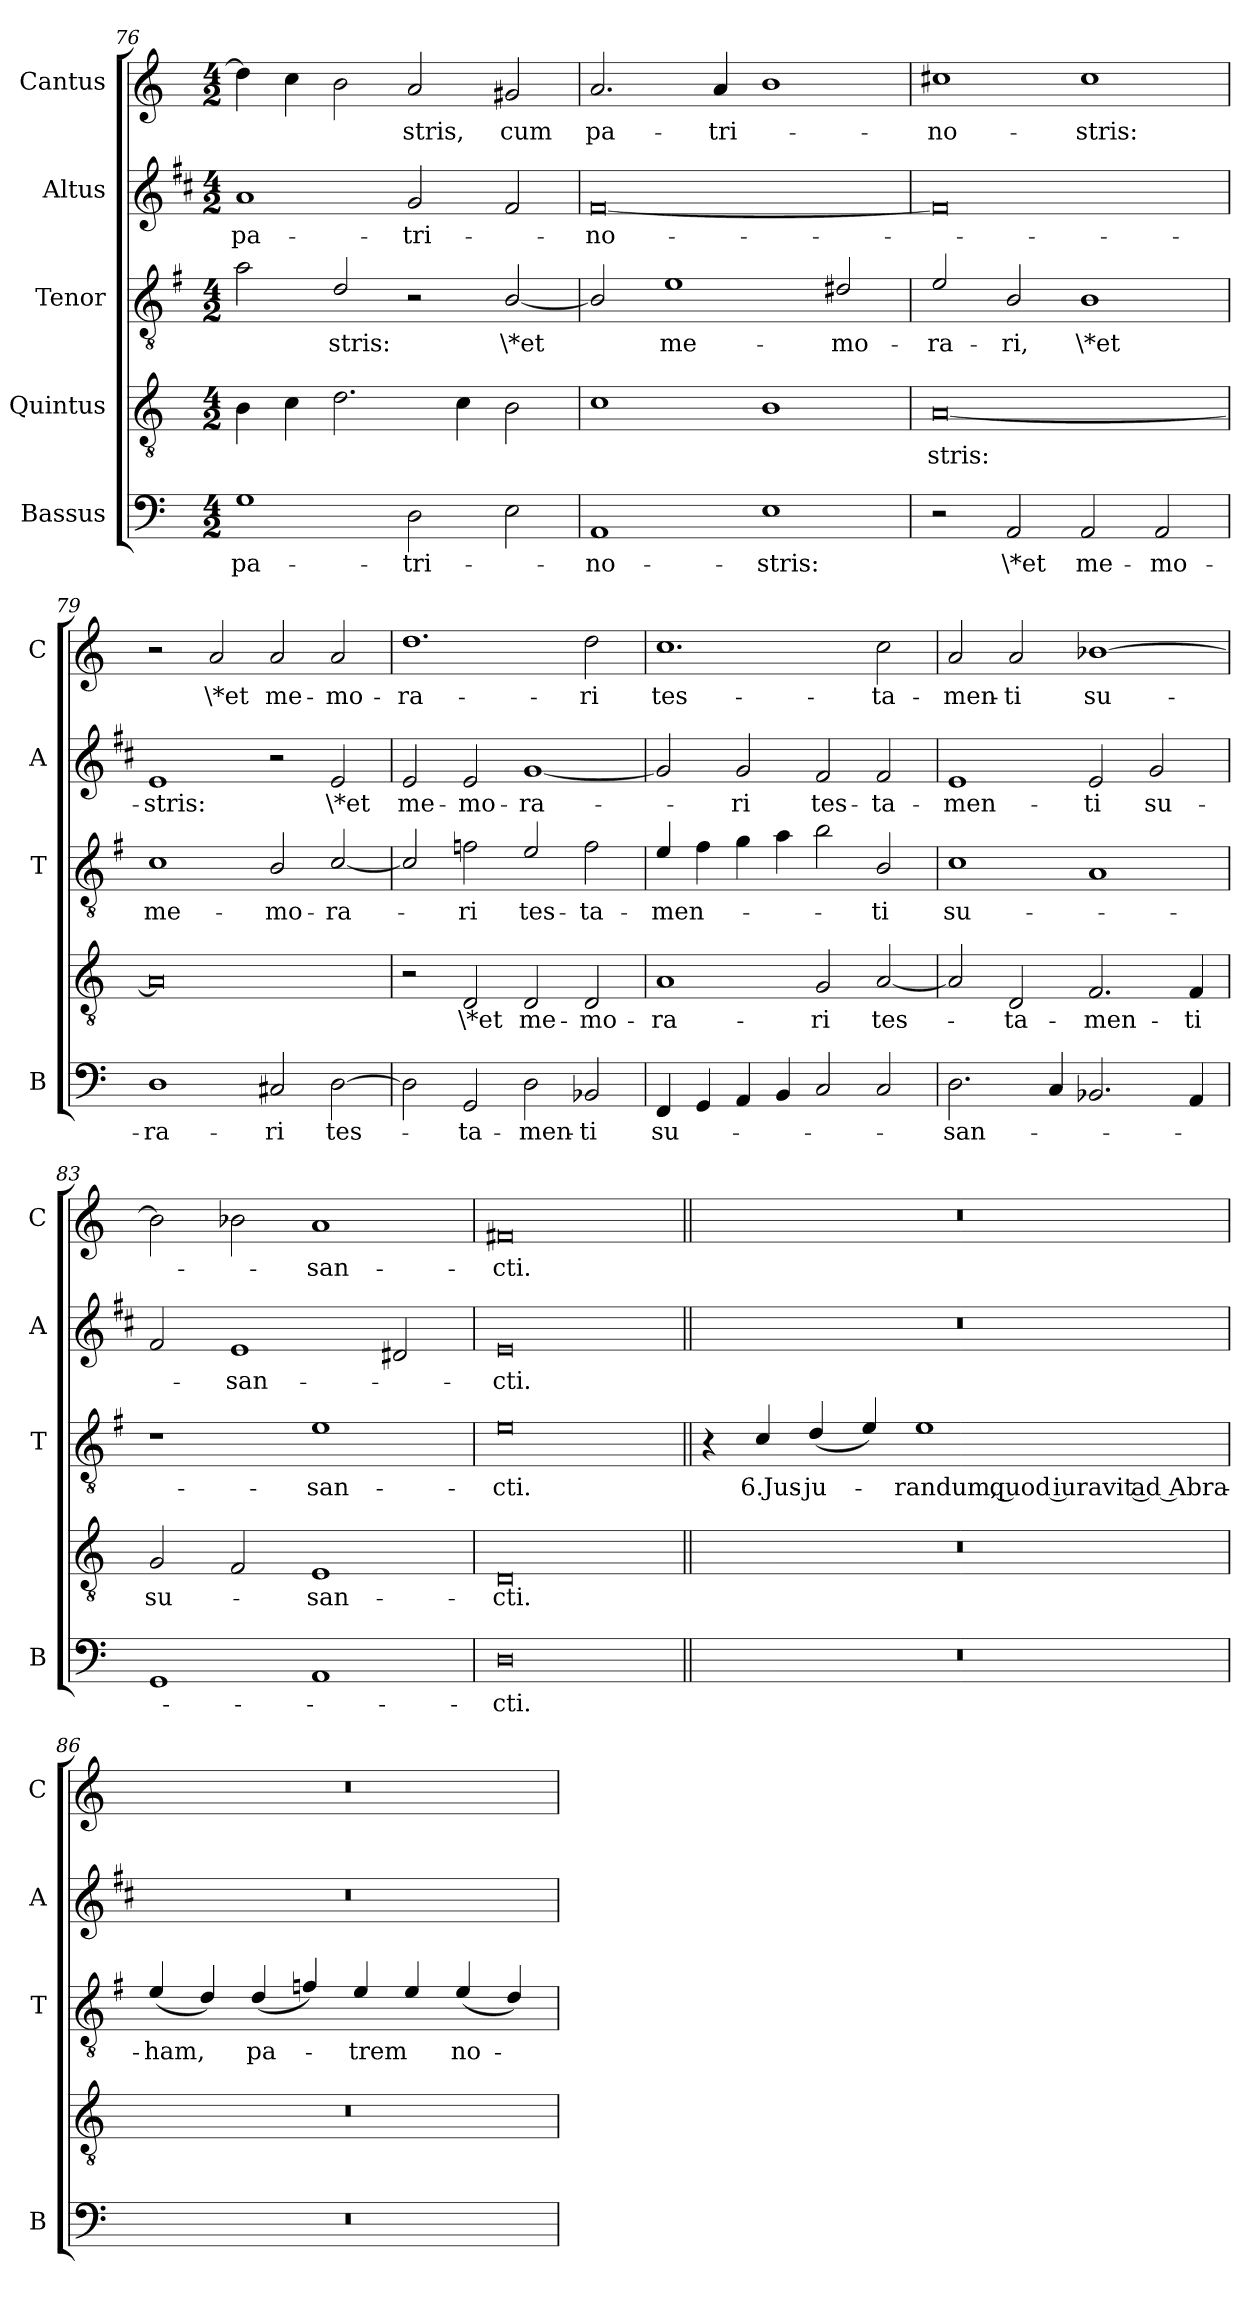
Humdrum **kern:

**kern	**text	**kern	**text	**kern	**text	**kern	**text	**kern	**text
*part5	*part5	*part4	*part4	*part3	*part3	*part2	*part2	*part1	*part1
*staff5	*staff5	*staff4	*staff4	*staff3	*staff3	*staff2	*staff2	*staff1	*staff1
*I"Bassus	*	*I"Quintus	*	*I"Tenor	*	*I"Altus	*	*I"Cantus	*
*I'B	*	*	*	*I'T	*	*I'A	*	*I'C	*
*clefF4	*	*clefGv2	*	*clefGv2	*	*clefG2	*	*clefG2	*
*	*	*	*	*ITrd4c7	*	*ITrd1c2	*	*	*
*k[]	*	*k[]	*	*k[]	*	*k[]	*	*k[]	*
*C:	*	*C:	*	*C:	*	*C:	*	*C:	*
*M4/2	*	*M4/2	*	*M4/2	*	*M4/2	*	*M4/2	*
=76	=76	=76	=76	=76	=76	=76	=76	=76	=76
!	!LO:LY:b	!	!	!	!	!	!LO:LY:b	!	!
1G	pa-	4B\	.	2d\	.	1g	pa-	4dd\]	.
.	.	4c\	.	.	.	.	.	4cc\	.
!	!	!	!	!	!LO:LY:b	!	!	!	!
.	.	2.d\	.	2G/	-stris:	.	.	2b\	.
!	!LO:LY:b	!	!	!	!	!	!LO:LY:b	!	!LO:LY:b
2D\	-tri-	.	.	2r	.	2f/	-tri-	2a/	-stris,
.	.	4c\	.	.	.	.	.	.	.
!	!	!	!	!	!LO:LY:b	!	!	!	!LO:LY:b
2E\	.	2B\	.	[2E/	\*et	2e/	.	2g#X/	cum
=77	=77	=77	=77	=77	=77	=77	=77	=77	=77
!	!LO:LY:b	!	!	!	!	!	!LO:LY:b	!	!LO:LY:b
1AA	-no-	1c	.	2E/]	.	[0e	-no-	2.a/	pa-
!	!	!	!	!	!LO:LY:b	!	!	!	!
.	.	.	.	1A	me-	.	.	.	.
!	!	!	!	!	!	!	!	!	!LO:LY:b
.	.	.	.	.	.	.	.	4a/	-tri-
!	!LO:LY:b	!	!	!	!	!	!	!	!
1E	-stris:	1B	.	.	.	.	.	1b	.
!	!	!	!	!	!LO:LY:b	!	!	!	!
.	.	.	.	2G#X/	-mo-	.	.	.	.
=78	=78	=78	=78	=78	=78	=78	=78	=78	=78
!	!	!	!LO:LY:b	!	!LO:LY:b	!	!	!	!LO:LY:b
2r	.	[0A	-stris:	2A/	-ra-	0e]	.	1cc#X	-no-
!	!LO:LY:b	!	!	!	!LO:LY:b	!	!	!	!
2AA/	\*et	.	.	2E/	-ri,	.	.	.	.
!	!LO:LY:b	!	!	!	!LO:LY:b	!	!	!	!LO:LY:b
2AA/	me-	.	.	1E	\*et	.	.	1cc#	-stris:
!	!LO:LY:b	!	!	!	!	!	!	!	!
2AA/	-mo-	.	.	.	.	.	.	.	.
!!LO:PB:g=z
=79	=79	=79	=79	=79	=79	=79	=79	=79	=79
!	!LO:LY:b	!	!	!	!LO:LY:b	!	!LO:LY:b	!	!
1D	-ra-	0A]	.	1F	me-	1d	-stris:	2r	.
!	!	!	!	!	!	!	!	!	!LO:LY:b
.	.	.	.	.	.	.	.	2a/	\*et
!	!LO:LY:b	!	!	!	!LO:LY:b	!	!	!	!LO:LY:b
2C#X/	-ri	.	.	2E/	-mo-	2r	.	2a/	me-
!	!LO:LY:b	!	!	!	!LO:LY:b	!	!LO:LY:b	!	!LO:LY:b
[2D\	tes-	.	.	[2F/	-ra-	2d/	\*et	2a/	-mo-
=80	=80	=80	=80	=80	=80	=80	=80	=80	=80
!	!	!	!	!	!	!	!LO:LY:b	!	!LO:LY:b
2D\]	.	2r	.	2F/]	.	2d/	me-	1.dd	-ra-
!	!LO:LY:b	!	!LO:LY:b	!	!LO:LY:b	!	!LO:LY:b	!	!
2GG/	-ta-	2D/	\*et	2B-X\	-ri	2d/	-mo-	.	.
!	!LO:LY:b	!	!LO:LY:b	!	!LO:LY:b	!	!LO:LY:b	!	!
2D\	-men-	2D/	me-	2A/	tes-	[1f	-ra-	.	.
!	!LO:LY:b	!	!LO:LY:b	!	!LO:LY:b	!	!	!	!LO:LY:b
2BB-X/	-ti	2D/	-mo-	2B-\	-ta-	.	.	2dd\	-ri
=81	=81	=81	=81	=81	=81	=81	=81	=81	=81
!	!LO:LY:b	!	!LO:LY:b	!	!LO:LY:b	!	!	!	!LO:LY:b
4FF/	su-	1A	-ra-	4A/	-men-	2f/]	.	1.cc	tes-
4GG/	.	.	.	4B\	.	.	.	.	.
!	!	!	!	!	!	!	!LO:LY:b	!	!
4AA/	.	.	.	4c\	.	2f/	-ri	.	.
4BB/	.	.	.	4d\	.	.	.	.	.
!	!	!	!LO:LY:b	!	!	!	!LO:LY:b	!	!
2C/	.	2G/	-ri	2e\	.	2e/	tes-	.	.
!	!	!	!LO:LY:b	!	!LO:LY:b	!	!LO:LY:b	!	!LO:LY:b
2C/	.	[2A/	tes-	2E/	-ti	2e/	-ta-	2cc\	-ta-
=82	=82	=82	=82	=82	=82	=82	=82	=82	=82
!	!LO:LY:b	!	!	!	!LO:LY:b	!	!LO:LY:b	!	!LO:LY:b
2.D\	-san-	2A/]	.	1F	su-	1d	-men-	2a/	-men-
!	!	!	!LO:LY:b	!	!	!	!	!	!LO:LY:b
.	.	2D/	-ta-	.	.	.	.	2a/	-ti
4C/	.	.	.	.	.	.	.	.	.
!	!	!	!LO:LY:b	!	!	!	!LO:LY:b	!	!LO:LY:b
2.BB-X/	.	2.F/	-men-	1D	.	2d/	-ti	[1b-X	su-
!	!	!	!	!	!	!	!LO:LY:b	!	!
.	.	.	.	.	.	2f/	su-	.	.
!	!	!	!LO:LY:b	!	!	!	!	!	!
4AA/	.	4F/	-ti	.	.	.	.	.	.
=83	=83	=83	=83	=83	=83	=83	=83	=83	=83
!	!	!	!LO:LY:b	!	!	!	!	!	!
1GG	.	2G/	su-	1r	.	2e/	.	2b-\]	.
!	!	!	!	!	!	!	!LO:LY:b	!	!
.	.	2F/	.	.	.	1d	-san-	2b-X\	.
!	!	!	!LO:LY:b	!	!LO:LY:b	!	!	!	!LO:LY:b
1AA	.	1E	-san-	1A	-san-	.	.	1a	-san-
.	.	.	.	.	.	2c#X/	.	.	.
=84	=84	=84	=84	=84	=84	=84	=84	=84	=84
!	!LO:LY:b	!	!LO:LY:b	!	!LO:LY:b	!	!LO:LY:b	!	!LO:LY:b
0D	-cti.	0D	-cti.	0A	-cti.	0d	-cti.	0f#X	-cti.
!!LO:LB:g=z
=85||	=85||	=85||	=85||	=85||	=85||	=85||	=85||	=85||	=85||
0r	.	0r	.	4r	.	0r	.	0r	.
!	!	!	!	!	!LO:LY:b	!	!	!	!
.	.	.	.	4F/	6.Jus-	.	.	.	.
!	!	!	!	!	!LO:LY:b	!	!	!	!
.	.	.	.	(>4G/	-ju-	.	.	.	.
.	.	.	.	4A/)	.	.	.	.	.
!	!	!	!	!	!LO:LY:b	!	!	!	!
.	.	.	.	1A	-randum, quod iuravit ad Abra-	.	.	.	.
=86	=86	=86	=86	=86	=86	=86	=86	=86	=86
!	!	!	!	!	!LO:LY:b	!	!	!	!
0r	.	0r	.	(>4A/	-ham,	0r	.	0r	.
.	.	.	.	4G/)	.	.	.	.	.
!	!	!	!	!	!LO:LY:b	!	!	!	!
.	.	.	.	(>4G/	pa-	.	.	.	.
.	.	.	.	4B-X/)	.	.	.	.	.
!	!	!	!	!	!LO:LY:b	!	!	!	!
.	.	.	.	4A/	-trem	.	.	.	.
!	!	!	!	!LO:N:head=solid	!	!	!	!	!
.	.	.	.	4A/	.	.	.	.	.
!	!	!	!	!	!LO:LY:b	!	!	!	!
.	.	.	.	(>4A/	no-	.	.	.	.
.	.	.	.	4G/)	.	.	.	.	.
=	=	=	=	=	=	=	=	=	=
*-	*-	*-	*-	*-	*-	*-	*-	*-	*-
